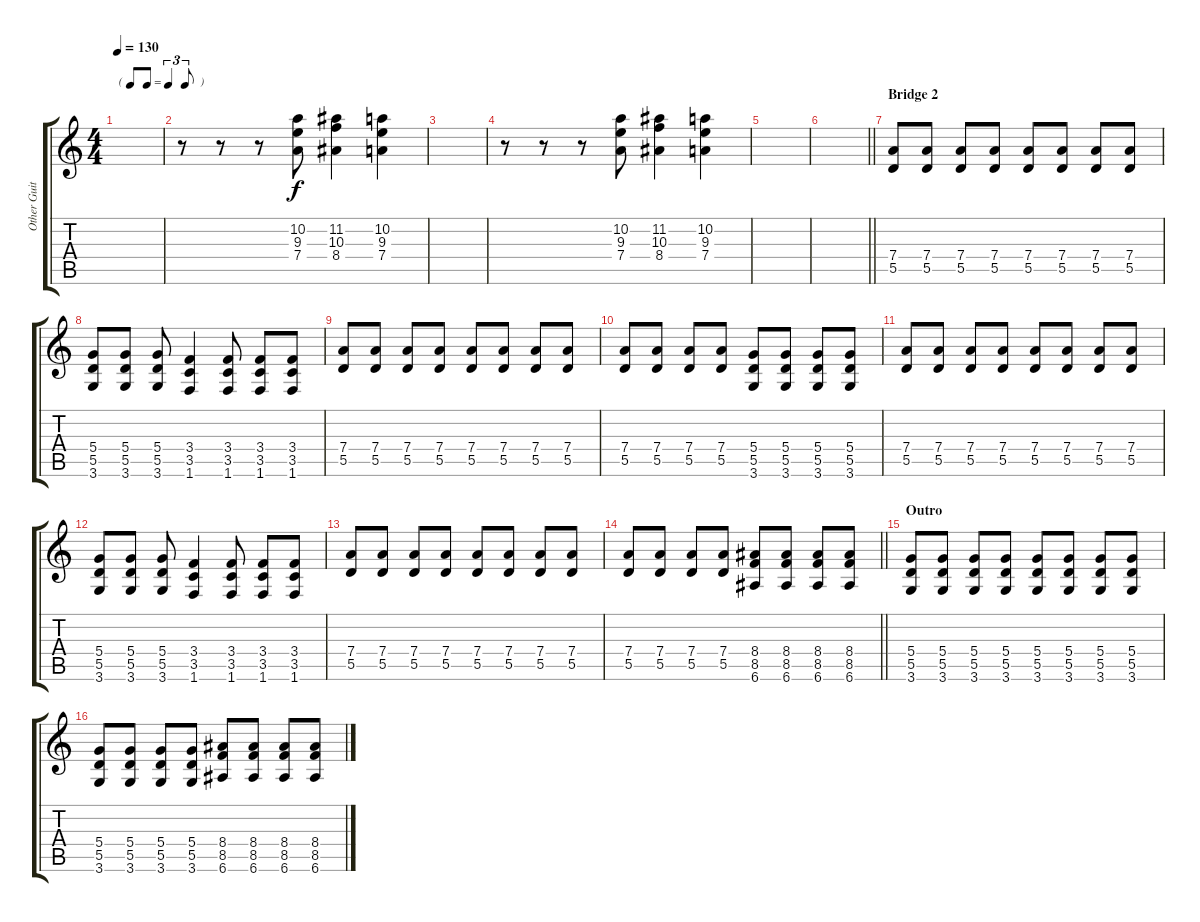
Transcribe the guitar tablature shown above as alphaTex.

\track ("Other Guitar" "Other Guit") {instrument overdrivenguitar}
\staff {score tabs}
\tuning (E4 B3 G3 D3 A2 E2) {hide}
\ts (4 4)
\tf triplet8th
\tempo 130
\clef g2
\ks c
|
r.8 r.8 r.8 (10.2 9.3 7.4).8 (11.2 10.3 8.4).4 (10.2 9.3 7.4).4 |
|
r.8 r.8 r.8 (10.2 9.3 7.4).8 (11.2 10.3 8.4).4 (10.2 9.3 7.4).4 |
|
\barLineRight lightlight
|
\section ("" "Bridge 2")
(7.4 5.5).8{instrument overdrivenguitar} (7.4 5.5).8 (7.4 5.5).8 (7.4 5.5).8 (7.4 5.5).8 (7.4 5.5).8 (7.4 5.5).8 (7.4 5.5).8 |
(5.4 5.5 3.6).8 (5.4 5.5 3.6).8 (5.4 5.5 3.6).8 (3.4 3.5 1.6).4 (3.4 3.5 1.6).8 (3.4 3.5 1.6).8 (3.4 3.5 1.6).8 |
(7.4 5.5).8 (7.4 5.5).8 (7.4 5.5).8 (7.4 5.5).8 (7.4 5.5).8 (7.4 5.5).8 (7.4 5.5).8 (7.4 5.5).8 |
(7.4 5.5).8 (7.4 5.5).8 (7.4 5.5).8 (7.4 5.5).8 (5.4 5.5 3.6).8 (5.4 5.5 3.6).8 (5.4 5.5 3.6).8 (5.4 5.5 3.6).8 |
(7.4 5.5).8 (7.4 5.5).8 (7.4 5.5).8 (7.4 5.5).8 (7.4 5.5).8 (7.4 5.5).8 (7.4 5.5).8 (7.4 5.5).8 |
(5.4 5.5 3.6).8 (5.4 5.5 3.6).8 (5.4 5.5 3.6).8 (3.4 3.5 1.6).4 (3.4 3.5 1.6).8 (3.4 3.5 1.6).8 (3.4 3.5 1.6).8 |
(7.4 5.5).8 (7.4 5.5).8 (7.4 5.5).8 (7.4 5.5).8 (7.4 5.5).8 (7.4 5.5).8 (7.4 5.5).8 (7.4 5.5).8 |
\barLineRight lightlight
(7.4 5.5).8 (7.4 5.5).8 (7.4 5.5).8 (7.4 5.5).8 (8.4 8.5 6.6).8 (8.4 8.5 6.6).8 (8.4 8.5 6.6).8 (8.4 8.5 6.6).8 |
\section ("" "Outro")
(5.4 5.5 3.6).8{volume 11} (5.4 5.5 3.6).8 (5.4 5.5 3.6).8 (5.4 5.5 3.6).8 (5.4 5.5 3.6).8 (5.4 5.5 3.6).8 (5.4 5.5 3.6).8 (5.4 5.5 3.6).8 |
(5.4 5.5 3.6).8 (5.4 5.5 3.6).8 (5.4 5.5 3.6).8 (5.4 5.5 3.6).8 (8.4 8.5 6.6).8 (8.4 8.5 6.6).8 (8.4 8.5 6.6).8 (8.4 8.5 6.6).8
